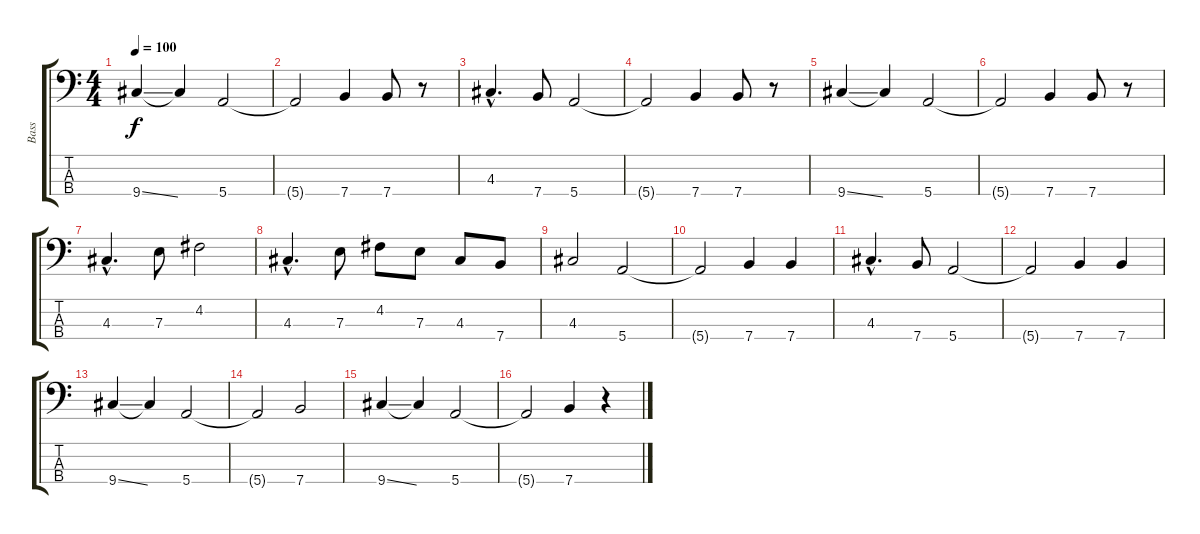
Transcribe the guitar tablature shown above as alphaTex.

\track ("Bass" "Bass") {instrument acousticbass}
\staff {score tabs}
\tuning (G2 D2 A1 E1) {hide}
\ts (4 4)
\tempo 100
\clef f4
\ks c
9.4{ss}.4{dy f} 9.4{t}.4 5.4.2 |
5.4{t}.2 7.4.4 7.4.8 r.8 |
4.3{hac}.4{d} 7.4.8 5.4.2 |
5.4{t}.2 7.4.4 7.4.8 r.8 |
9.4{ss}.4 9.4{t}.4 5.4.2 |
5.4{t}.2 7.4.4 7.4.8 r.8 |
4.3{hac}.4{d} 7.3.8 4.2.2 |
4.3{hac}.4{d} 7.3.8 4.2.8 7.3.8 4.3.8 7.4.8 |
4.3.2 5.4.2 |
5.4{t}.2 7.4.4 7.4.4 |
4.3{hac}.4{d} 7.4.8 5.4.2 |
5.4{t}.2 7.4.4 7.4.4 |
9.4{ss}.4 9.4{t}.4 5.4.2 |
5.4{t}.2 7.4.2 |
9.4{ss}.4 9.4{t}.4 5.4.2 |
5.4{t}.2 7.4.4 r.4
